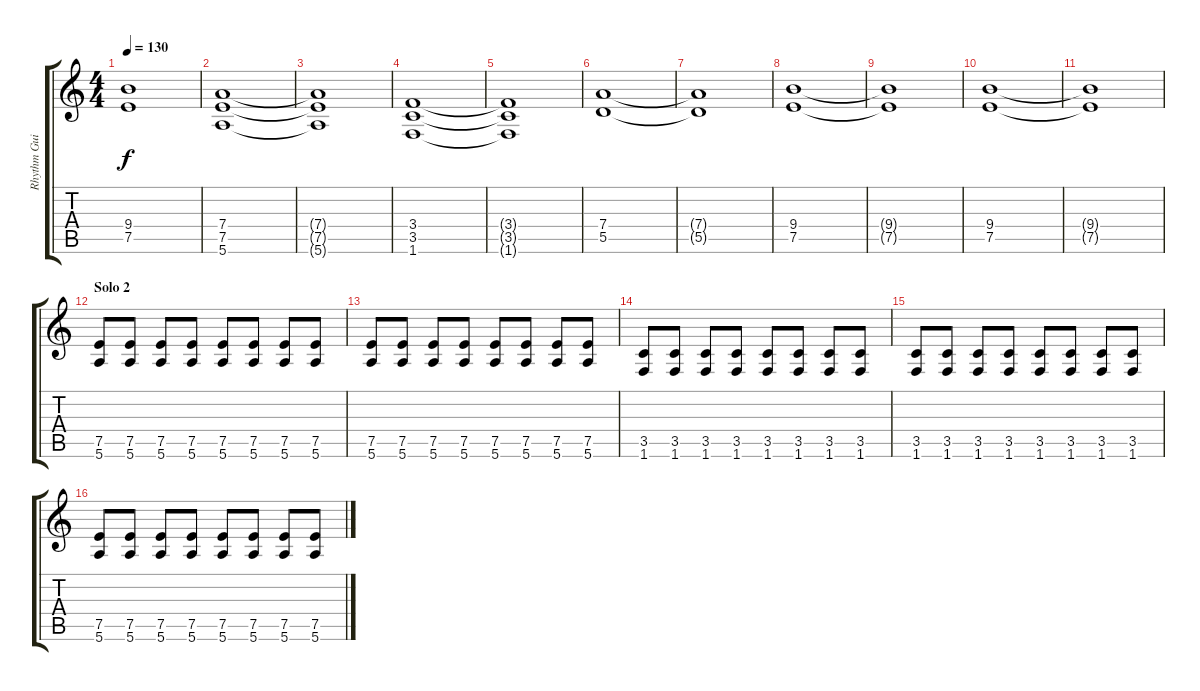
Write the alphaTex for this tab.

\track ("Rhythm Guitar" "Rhythm Gui") {instrument overdrivenguitar}
\staff {score tabs}
\tuning (E4 B3 G3 D3 A2 E2) {hide}
\ts (4 4)
\tempo 130
\clef g2
\ks c
(9.4{t} 7.5{t}).1{dy f} |
(7.4 7.5 5.6).1 |
(7.4{t} 7.5{t} 5.6{t}).1 |
(3.4 3.5 1.6).1 |
(3.4{t} 3.5{t} 1.6{t}).1 |
(7.4 5.5).1 |
(7.4{t} 5.5{t}).1 |
(9.4 7.5).1 |
(9.4{t} 7.5{t}).1 |
(9.4 7.5).1 |
(9.4{t} 7.5{t}).1 |
\section ("" "Solo 2")
(7.5 5.6).8 (7.5 5.6).8 (7.5 5.6).8 (7.5 5.6).8 (7.5 5.6).8 (7.5 5.6).8 (7.5 5.6).8 (7.5 5.6).8 |
(7.5 5.6).8 (7.5 5.6).8 (7.5 5.6).8 (7.5 5.6).8 (7.5 5.6).8 (7.5 5.6).8 (7.5 5.6).8 (7.5 5.6).8 |
(3.5 1.6).8 (3.5 1.6).8 (3.5 1.6).8 (3.5 1.6).8 (3.5 1.6).8 (3.5 1.6).8 (3.5 1.6).8 (3.5 1.6).8 |
(3.5 1.6).8 (3.5 1.6).8 (3.5 1.6).8 (3.5 1.6).8 (3.5 1.6).8 (3.5 1.6).8 (3.5 1.6).8 (3.5 1.6).8 |
(7.5 5.6).8 (7.5 5.6).8 (7.5 5.6).8 (7.5 5.6).8 (7.5 5.6).8 (7.5 5.6).8 (7.5 5.6).8 (7.5 5.6).8
